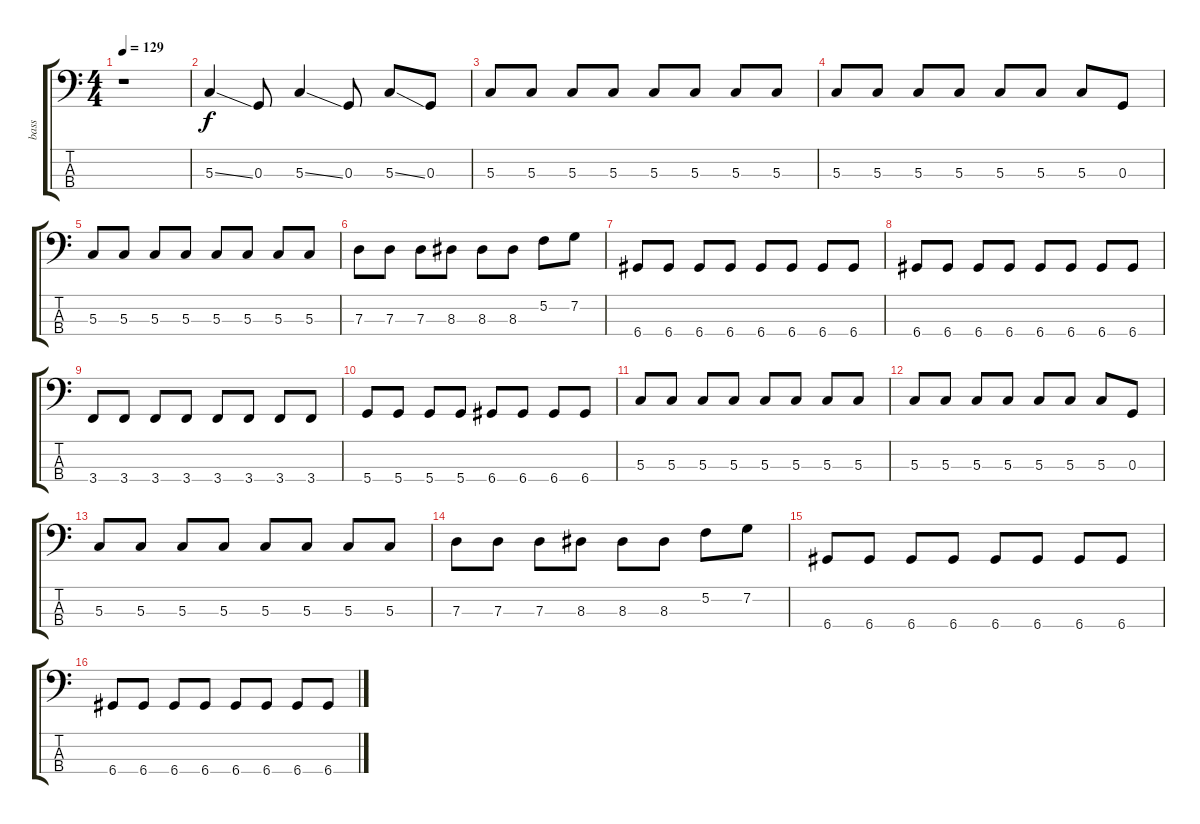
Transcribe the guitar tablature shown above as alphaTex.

\track ("bass" "bass") {instrument slapbass1}
\staff {score tabs}
\tuning (F2 C2 G1 D1) {hide}
\ts (4 4)
\tempo 129
\clef f4
\ks c
r.1{dy f} |
5.3{ss}.4 0.3.8 5.3{ss}.4 0.3.8 5.3{ss}.8 0.3.8 |
5.3.8 5.3.8 5.3.8 5.3.8 5.3.8 5.3.8 5.3.8 5.3.8 |
5.3.8 5.3.8 5.3.8 5.3.8 5.3.8 5.3.8 5.3.8 0.3.8 |
5.3.8 5.3.8 5.3.8 5.3.8 5.3.8 5.3.8 5.3.8 5.3.8 |
7.3.8 7.3.8 7.3.8 8.3.8 8.3.8 8.3.8 5.2.8 7.2.8 |
6.4.8 6.4.8 6.4.8 6.4.8 6.4.8 6.4.8 6.4.8 6.4.8 |
6.4.8 6.4.8 6.4.8 6.4.8 6.4.8 6.4.8 6.4.8 6.4.8 |
3.4.8 3.4.8 3.4.8 3.4.8 3.4.8 3.4.8 3.4.8 3.4.8 |
5.4.8 5.4.8 5.4.8 5.4.8 6.4.8 6.4.8 6.4.8 6.4.8 |
5.3.8 5.3.8 5.3.8 5.3.8 5.3.8 5.3.8 5.3.8 5.3.8 |
5.3.8 5.3.8 5.3.8 5.3.8 5.3.8 5.3.8 5.3.8 0.3.8 |
5.3.8 5.3.8 5.3.8 5.3.8 5.3.8 5.3.8 5.3.8 5.3.8 |
7.3.8 7.3.8 7.3.8 8.3.8 8.3.8 8.3.8 5.2.8 7.2.8 |
6.4.8 6.4.8 6.4.8 6.4.8 6.4.8 6.4.8 6.4.8 6.4.8 |
6.4.8 6.4.8 6.4.8 6.4.8 6.4.8 6.4.8 6.4.8 6.4.8
